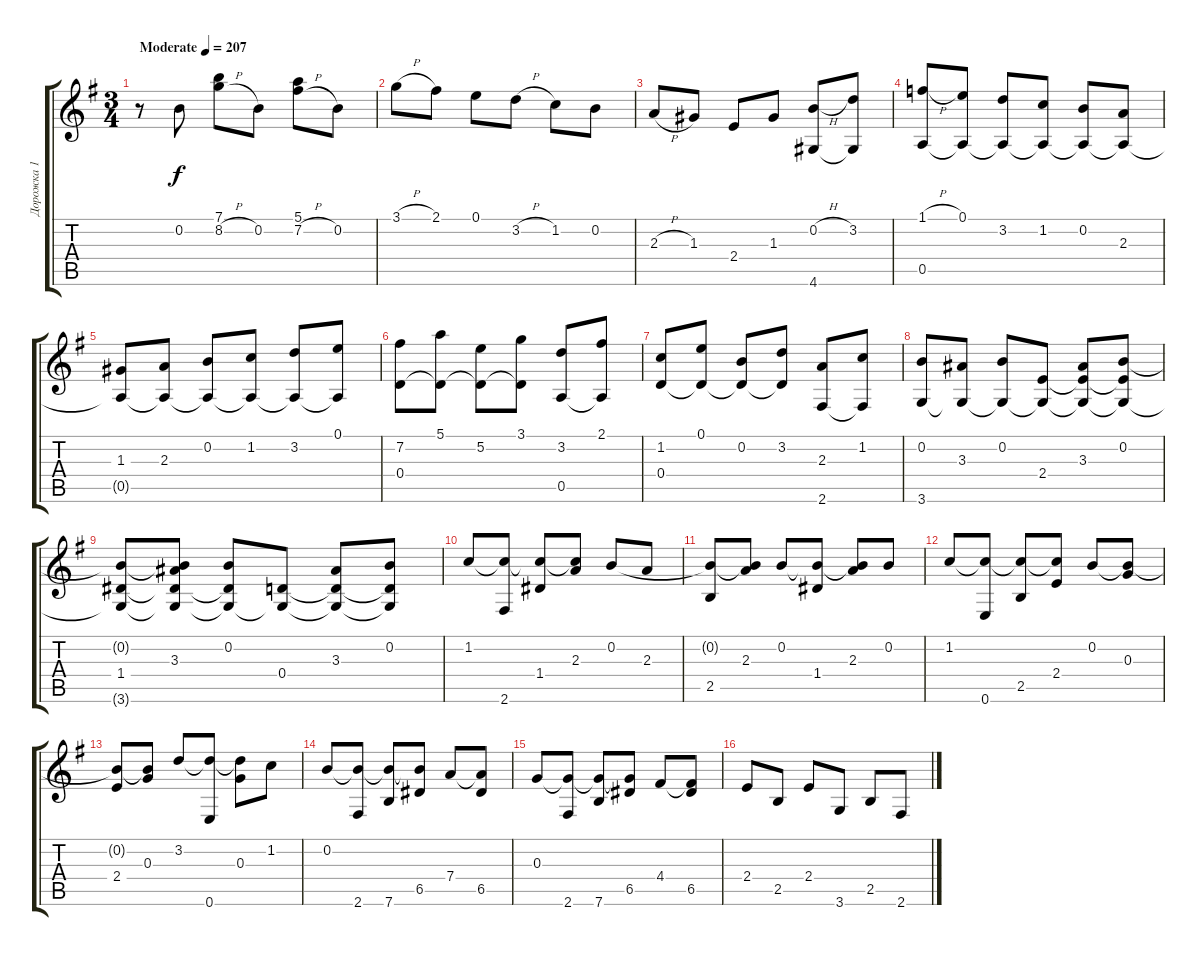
\track ("Дорожка 1" "Дорожка 1") {instrument acousticguitarnylon}
\staff {score tabs}
\tuning (E4 B3 G3 D3 A2 E2) {hide}
\ts (3 4)
\tempo (207 "Moderate")
\clef g2
\ks eminor
r.8{dy f instrument acousticguitarnylon} 0.2.8 (7.1 8.2{h}).8 0.2.8 (5.1 7.2{h}).8 0.2.8 |
3.1{h}.8 2.1.8 0.1.8 3.2{h}.8 1.2.8 0.2.8 |
2.3{h}.8 1.3.8 2.4.8 1.3.8 (0.2{h} 4.6).8 (3.2 4.6{t}).8 |
(1.1{h} 0.5).8 (0.1 0.5{t}).8 (3.2 0.5{t}).8 (1.2 0.5{t}).8 (0.2 0.5{t}).8 (2.3 0.5{t}).8 |
(1.3 0.5{t}).8 (2.3 0.5{t}).8 (0.2 0.5{t}).8 (1.2 0.5{t}).8 (3.2 0.5{t}).8 (0.1 0.5{t}).8 |
(7.2 0.4).8 (5.1 0.4{t}).8 (5.2 0.4{t}).8 (3.1 0.4{t}).8 (3.2 0.5).8 (2.1 0.5{t}).8 |
(1.2 0.4).8 (0.1 0.4{t}).8 (0.2 0.4{t}).8 (3.2 0.4{t}).8 (2.3 2.6).8 (1.2 2.6{t}).8 |
(0.2 3.6).8 (3.3 3.6{t}).8 (0.2 3.6{t}).8 (2.4 3.6{t}).8 (3.3 2.4{t} 3.6{t}).8 (0.2 2.4{t} 3.6{t}).8 |
(0.2{t} 1.4 3.6{t}).8 (0.2{t} 3.3 1.4{t} 3.6{t}).8 (0.2 1.4{t} 3.6{t}).8 (0.4 3.6{t}).8 (3.3 0.4{t} 3.6{t}).8 (0.2 0.4{t} 3.6{t}).8 |
1.2.8 (1.2{t} 2.6).8 (1.2{t} 1.4).8 (1.2{t} 2.3).8 0.2.8 2.3.8 |
(0.2{t} 2.5).8 (0.2{t} 2.3).8 0.2.8 (0.2{t} 1.4).8 (0.2{t} 2.3).8 0.2.8 |
1.2.8 (1.2{t} 0.6).8 (1.2{t} 2.5).8 (1.2{t} 2.4).8 0.2.8 (0.2{t} 0.3).8 |
(0.2{t} 2.4).8 (0.2{t} 0.3).8 3.2.8 (3.2{t} 0.6).8 (3.2{t} 0.3).8 1.2.8 |
0.2.8 (0.2{t} 2.6).8 (0.2{t} 7.6).8 (0.2{t} 6.5).8 7.4.8 (7.4{t} 6.5).8 |
0.3.8 (0.3{t} 2.6).8 (0.3{t} 7.6).8 (0.3{t} 6.5).8 4.4.8 (4.4{t} 6.5).8 |
2.4.8 2.5.8 2.4.8 3.6.8 2.5.8 2.6.8
